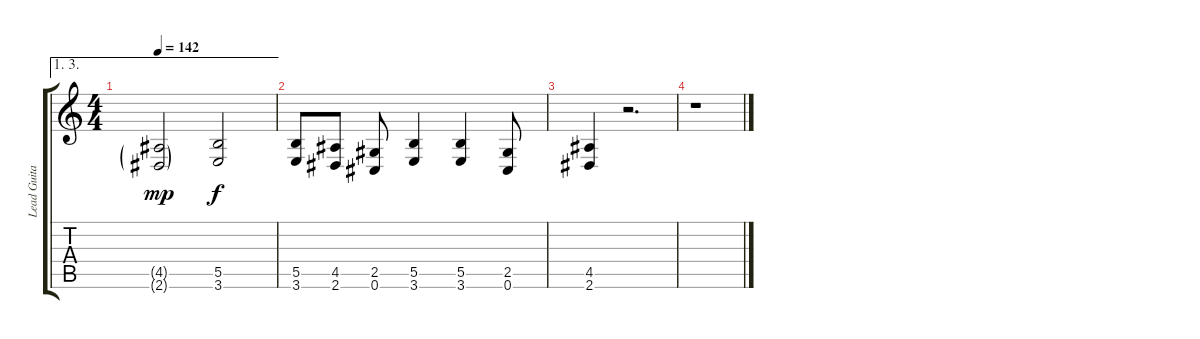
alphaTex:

\track ("Lead Guitar" "Lead Guita") {instrument distortionguitar}
\staff {score tabs}
\tuning (Db4 Ab3 E3 B2 Gb2 Db2) {hide}
\ae (1 3)
\ts (4 4)
\tempo 142
\clef g2
\ks c
(4.5{g} 2.6{g}).2{dy mp} (5.5 3.6).2{dy f} |
(5.5 3.6).8 (4.5 2.6).8 (2.5 0.6).8 (5.5 3.6).4 (5.5 3.6).4 (2.5 0.6).8 |
(4.5 2.6).4 r.2{d} |
r.1
